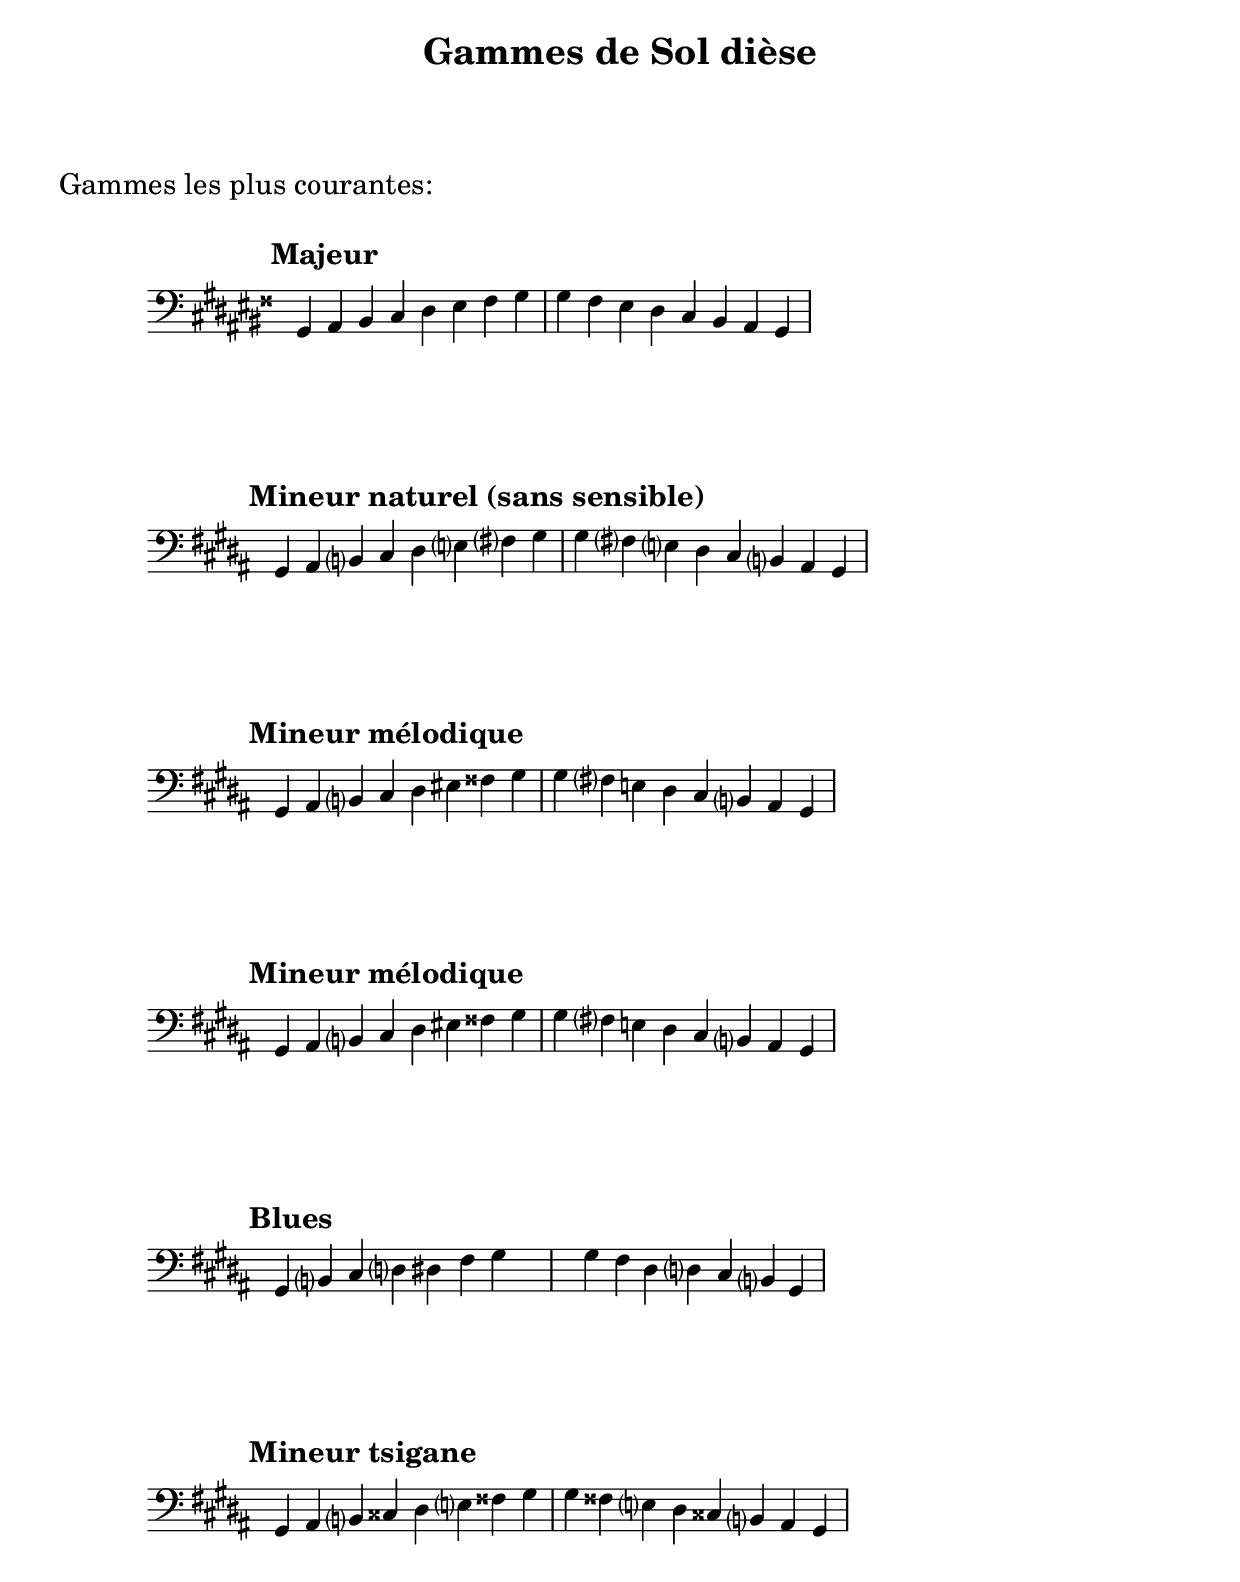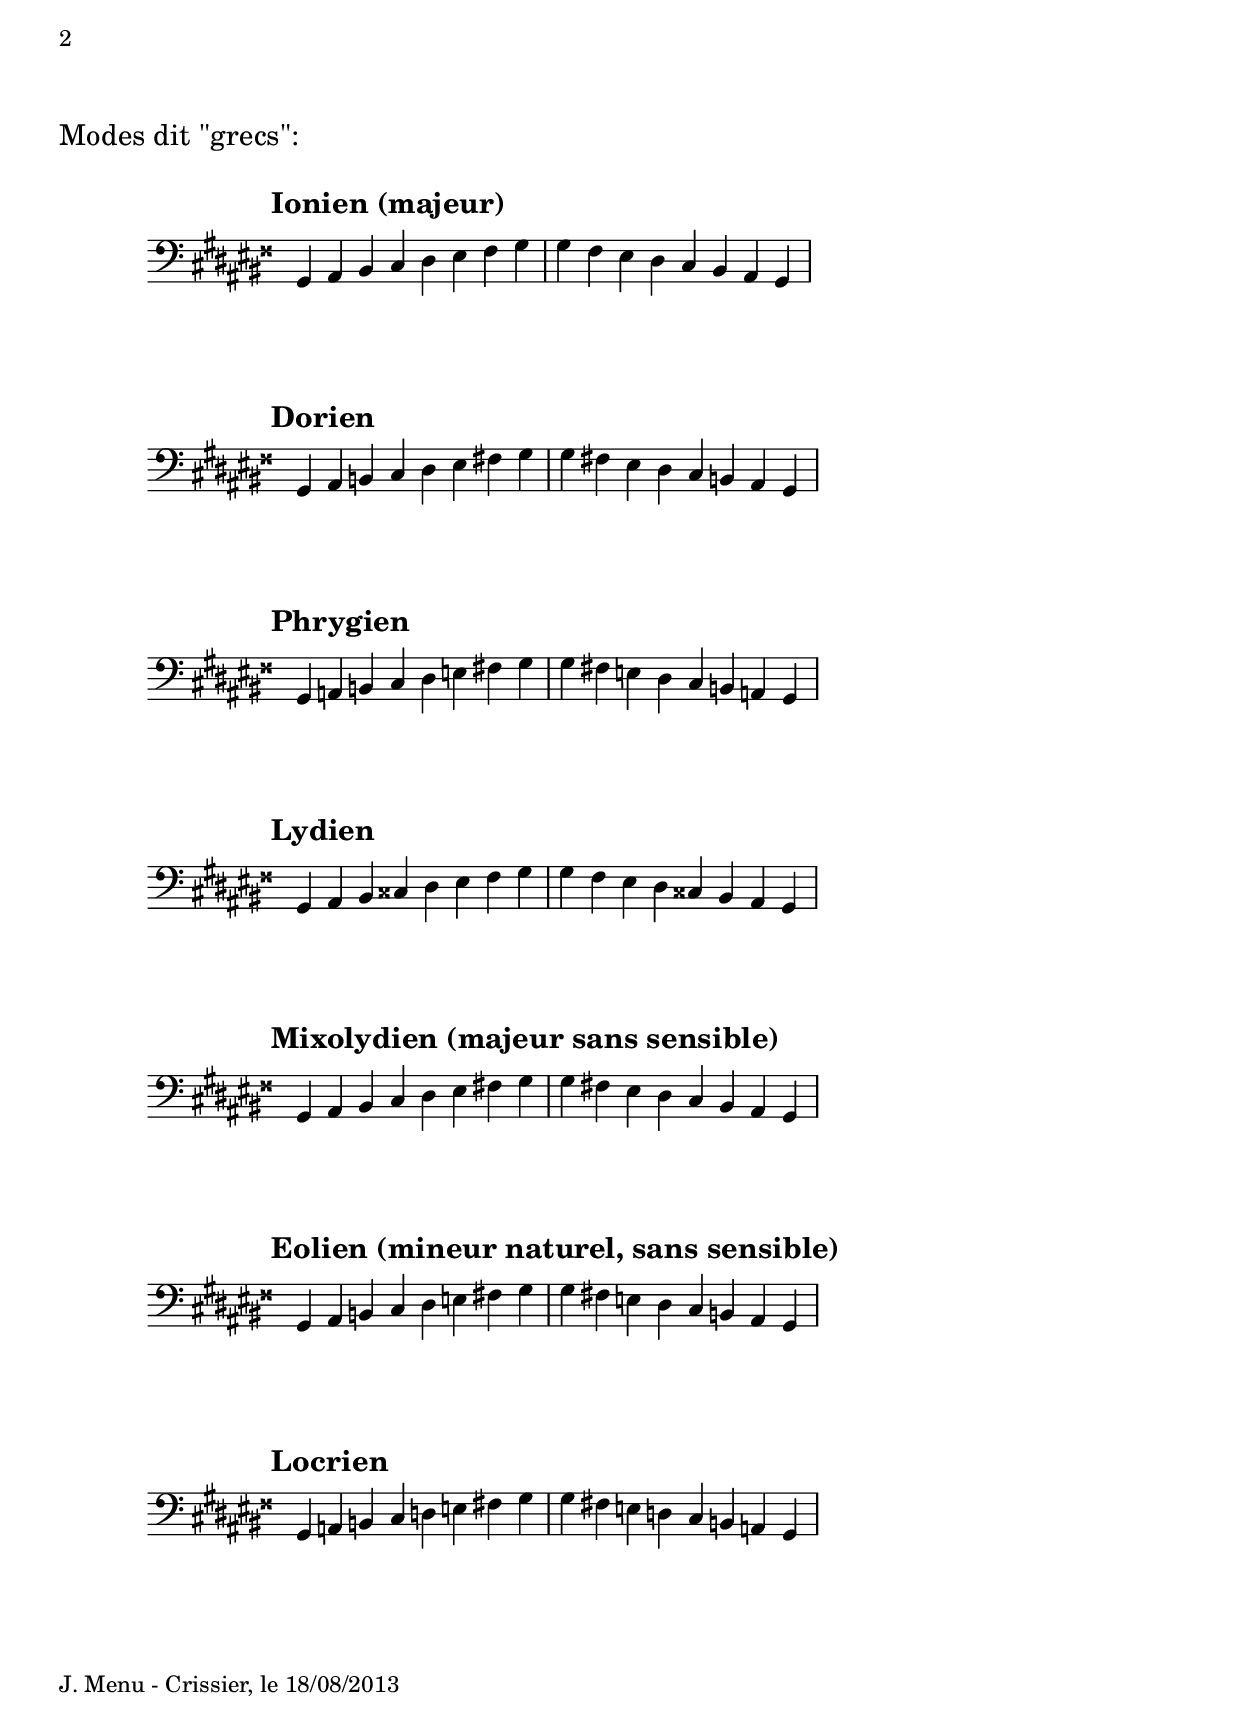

% -------------------------------------------------------------------------

\include "../CommonSettings.ly"


% -------------------------------------------------------------------------

\markup \vspace #2

\markup {\huge "Gammes les plus courantes:"}

\markup \vspace #1


% -------------------------------------------------------------------------
% Some usual scales
% -------------------------------------------------------------------------


gisMajor = {
  \new Staff {
    \clef bass
    \key gis \major
    \myStaffAndTimeSettings
    \myTempoMark #2.0 #"Majeur"
    \transpose c gis 
    \relative c, {
      \CMajorScale
    }
  }
}


% -------------------------------------------------------------------------

gisNaturalMinor = {
  \new Staff {
    \clef bass
    \key gis \minor
    \myStaffAndTimeSettings
    \myTempoMark #2.0 #"Mineur naturel (sans sensible)"
    \transpose c gis 
    \relative c, {
      \CNaturalMinorScale
    }
  }
}


% -------------------------------------------------------------------------

gisHarmonicMinor = {
  \new Staff {
    \clef bass
      \key gis \minor
    \myStaffAndTimeSettings
    \myTempoMark #2.0 #"Mineur harmonique"
    \transpose c gis 
    \relative c, {
      \CHarmonicMinorScale
    }
  }
}


% -------------------------------------------------------------------------

gisMelodicMinor = {
  \new Staff {
    \clef bass
    \key gis \minor
    \myStaffAndTimeSettings
    \myTempoMark #2.0 #"Mineur mélodique"
    \transpose c gis 
    \relative c, {
      \CMelodicMinorScale
    }
  }
}


% -------------------------------------------------------------------------

gisDorianMinor = {
  \new Staff {
    \clef bass
    \key gis \minor
    \myStaffAndTimeSettings
    \myTempoMark #2.0 #"Mineur dorien"
    \transpose c gis 
    \relative c, {
      \CDorianMinorScale
    }
  }
}


% -------------------------------------------------------------------------

gisPhrygianMinor = {
  \new Staff {
    \clef bass
    \key gis \minor
    \myStaffAndTimeSettings
    \myTempoMark #2.0 #"Mineur phrygien"
    \transpose c gis 
    \relative c, {
      \CPhrygianMinorScale
    }
  }
}


% -------------------------------------------------------------------------

gisBlues = {
  \new Staff {
    \clef bass
    \key gis \minor
    \myStaffAndTimeSettings
    \myTempoMark #2.0 #"Blues"
    \transpose c gis 
    \relative c, {
      \CBluesScale
    }
  }
}


% -------------------------------------------------------------------------

gisGypsyMinor = {
  \new Staff {
    \clef bass
    \key gis \minor
    \myStaffAndTimeSettings
    \myTempoMark #2.0 #"Mineur tsigane"
    \transpose c gis 
    \relative c, {
      \CGypsyScale
    }
  }
}


% -------------------------------------------------------------------------
% The so-called "greek" modes, built from the white keys of the piano
% -------------------------------------------------------------------------


gisIonian = {
  \new Staff {
    \clef bass
    \key gis \major
    \myStaffAndTimeSettings
    \myTempoMark #2.0 #"Ionien (majeur)"
    \transpose c gis 
    \relative c, {
      \CIonianScale
    }
  }
}


gisDorian = {
  \new Staff {
    \clef bass
    \key gis \major
    \myStaffAndTimeSettings
    \myTempoMark #2.0 #"Dorien"
    \transpose d gis 
    \relative c, {
      \DDorianScale
    }
  }
}


gisPhrygian = {
  \new Staff {
    \clef bass
    \key gis \major
    \myStaffAndTimeSettings
    \myTempoMark #2.0 #"Phrygien"
    \transpose e gis 
    \relative c, {
      \EPhrygianScale
    }
  }
}


gisLydian = {
  \new Staff {
    \clef bass
    \key gis \major
    \myStaffAndTimeSettings
    \myTempoMark #2.0 #"Lydien"
    \transpose f gis 
    \relative c, {
      \FLydianScale
    }
  }
}


gisMixolydian = {
  \new Staff {
    \clef bass
    \key gis \major
    \myStaffAndTimeSettings
    \myTempoMark #2.0 #"Mixolydien (majeur sans sensible)"
    \transpose g, gis 
    \relative c, {
      \GMixolydianScale
    }
  }
}


gisEolian = {
  \new Staff {
    \clef bass
    \key gis \major
    \myStaffAndTimeSettings
    \myTempoMark #2.0 #"Eolien (mineur naturel, sans sensible)"
    \transpose a, gis 
    \relative c, {
      \AEolianScale
    }
  }
}


gisLocrian = {
  \new Staff {
    \clef bass
    \key gis \major
    \myStaffAndTimeSettings
    \myTempoMark #2.0 #"Locrien"
    \transpose b, gis 
    \relative c, {
      \BLocrianScale
    }
  }
}


% -------------------------------------------------------------------------

\header{
  title = "Gammes de Sol dièse"
  subtitle = " "
}


% -------------------------------------------------------------------------

\score {
  \gisMajor
}

\score {
  \gisNaturalMinor
}

\score {
  \gisMelodicMinor
}

\score {
  \gisMelodicMinor
}

\score {
  \gisBlues
}

\score {
  \gisGypsyMinor
}


% -------------------------------------------------------------------------

\markup \vspace #2

\pageBreak

\markup \vspace #2

\markup {\huge "Modes dit \"grecs\":"}

\markup \vspace #1


% -------------------------------------------------------------------------

\score {
  \gisIonian
}

\score {
  \gisDorian
}

\score {
  \gisPhrygian
}

\score {
  \gisLydian
}

\score {
  \gisMixolydian
}

\score {
  \gisEolian
}

\score {
  \gisLocrian
}


% -------------------------------------------------------------------------


\markup \vspace #2
\markup {J. Menu - Crissier, le 18/08/2013}
